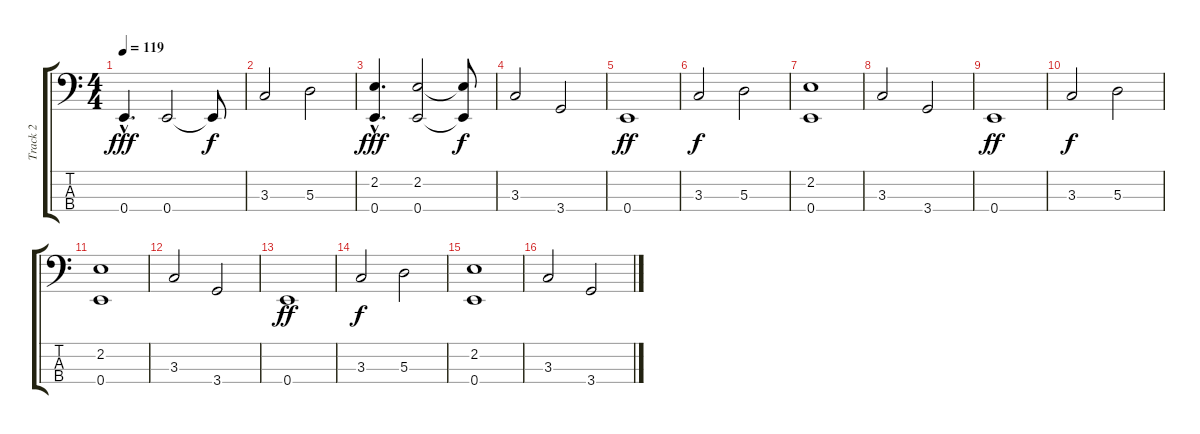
\track ("Track 2" "Track 2") {instrument electricbassfinger}
\staff {score tabs}
\tuning (G2 D2 A1 E1) {hide}
\ts (4 4)
\tempo 119
\clef f4
\ks c
0.4{hac}.4{d dy fff} 0.4.2 0.4{t}.8{dy f} |
3.3.2 5.3.2 |
(2.2{hac} 0.4{hac}).4{d dy fff} (2.2 0.4).2 (2.2{t} 0.4{t}).8{dy f} |
3.3.2 3.4.2 |
0.4.1{dy ff} |
3.3.2{dy f} 5.3.2 |
(2.2 0.4).1 |
3.3.2 3.4.2 |
0.4.1{dy ff} |
3.3.2{dy f} 5.3.2 |
(2.2 0.4).1 |
3.3.2 3.4.2 |
0.4.1{dy ff} |
3.3.2{dy f} 5.3.2 |
(2.2 0.4).1 |
3.3.2 3.4.2
